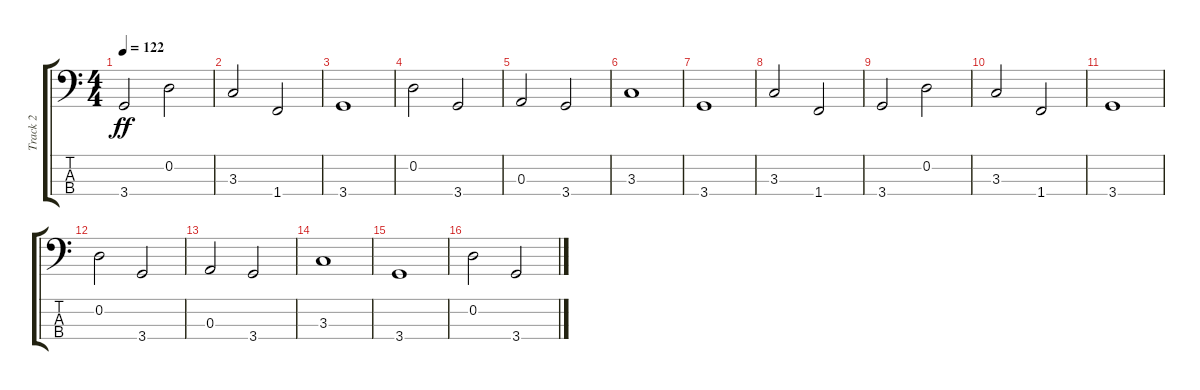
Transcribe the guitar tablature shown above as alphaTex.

\track ("Track 2" "Track 2") {instrument electricbassfinger}
\staff {score tabs}
\tuning (G2 D2 A1 E1) {hide}
\ts (4 4)
\tempo 122
\clef f4
\ks c
3.4.2{dy ff} 0.2.2 |
3.3.2 1.4.2 |
3.4.1 |
0.2.2 3.4.2 |
0.3.2 3.4.2 |
3.3.1 |
3.4.1 |
3.3.2 1.4.2 |
3.4.2 0.2.2 |
3.3.2 1.4.2 |
3.4.1 |
0.2.2 3.4.2 |
0.3.2 3.4.2 |
3.3.1 |
3.4.1 |
0.2.2 3.4.2
